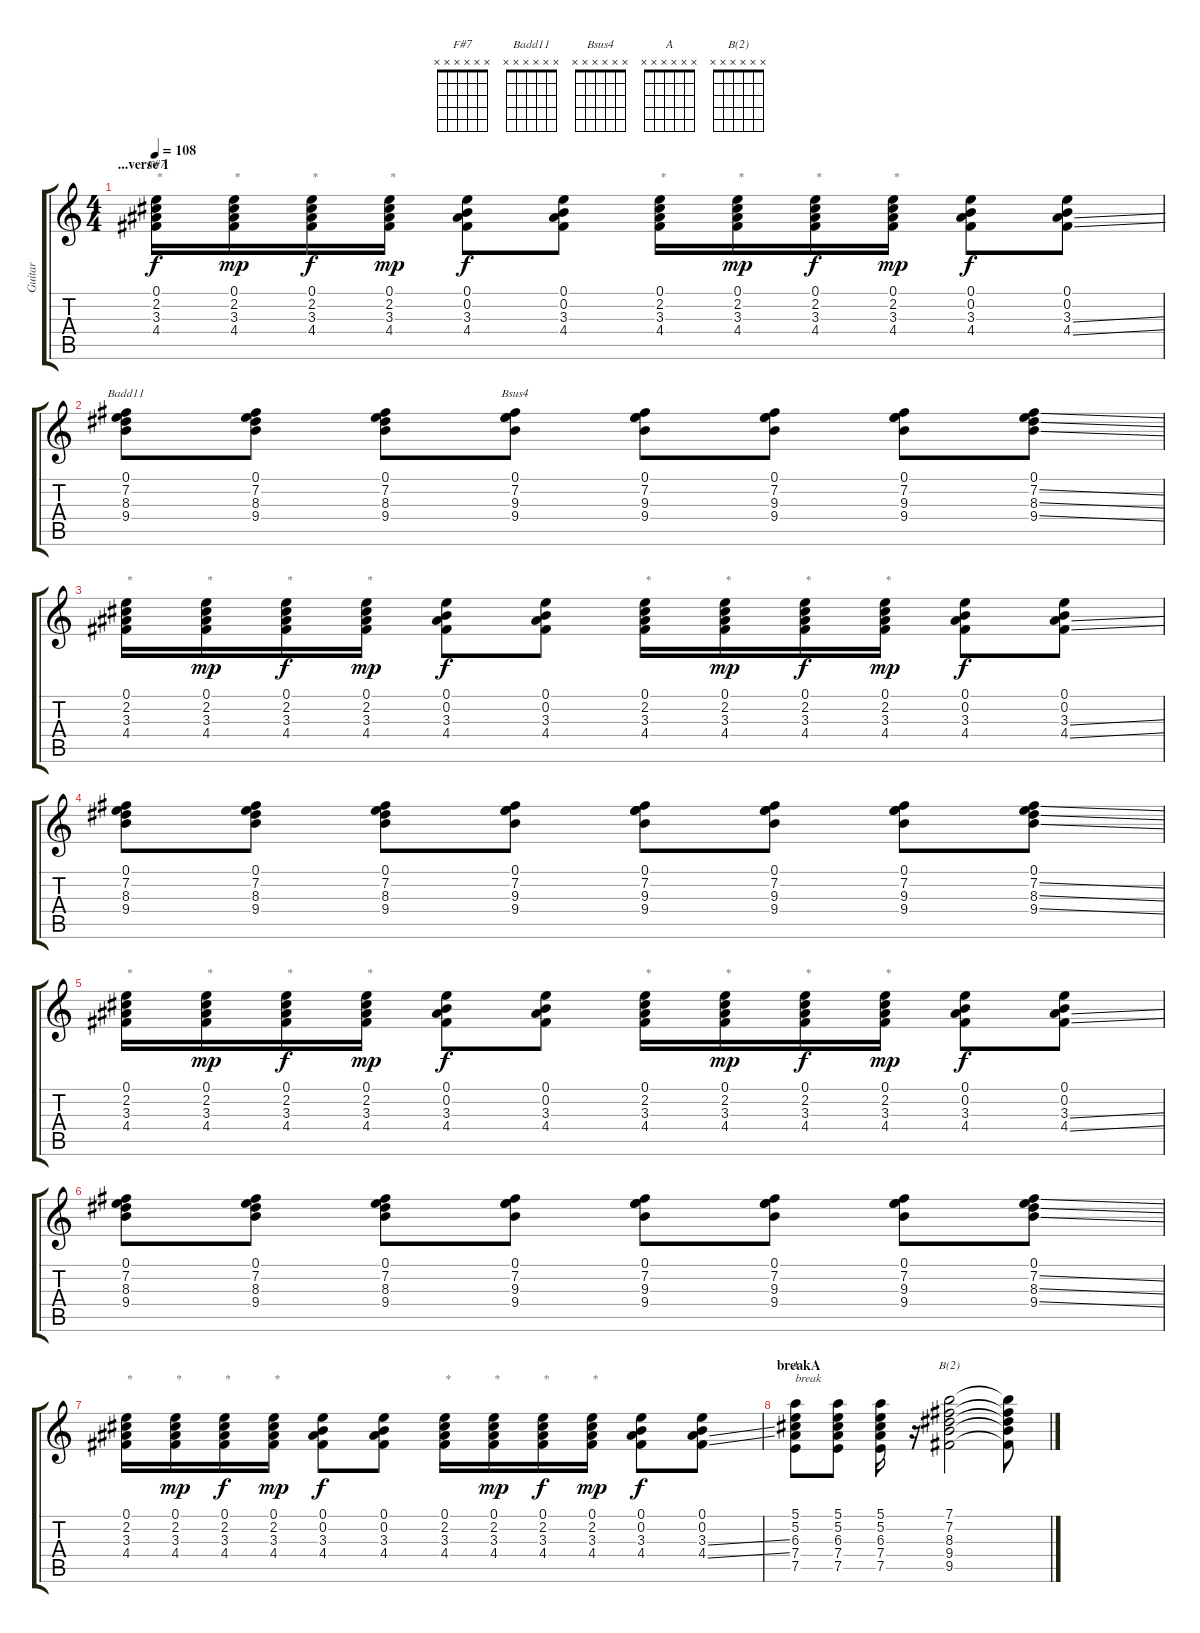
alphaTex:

\track ("Guitar" "Guitar") {instrument overdrivenguitar}
\staff {score tabs}
\tuning (E4 B3 G3 D3 A2 E2) {hide}
\chord ("F#7" x x x x x x)
\chord ("Badd11" x x x x x x)
\chord ("Bsus4" x x x x x x)
\chord ("A" x x x x x x)
\chord ("B(2)" x x x x x x)
\ts (4 4)
\section ("" "...verse 1")
\tempo 108
\clef g2
\ks c
(0.1 2.2 3.3 4.4).16{ch "F#7" txt "*" dy f} (0.1 2.2 3.3 4.4).16{txt "*" dy mp} (0.1 2.2 3.3 4.4).16{txt "*" dy f} (0.1 2.2 3.3 4.4).16{txt "*" dy mp} (0.1 0.2 3.3 4.4).8{dy f} (0.1 0.2 3.3 4.4).8 (0.1 2.2 3.3 4.4).16{txt "*"} (0.1 2.2 3.3 4.4).16{txt "*" dy mp} (0.1 2.2 3.3 4.4).16{txt "*" dy f} (0.1 2.2 3.3 4.4).16{txt "*" dy mp} (0.1 0.2 3.3 4.4).8{dy f} (0.1 0.2 3.3{ss} 4.4{ss}).8 |
(0.1 7.2 8.3 9.4).8{ch "Badd11"} (0.1 7.2 8.3 9.4).8 (0.1 7.2 8.3 9.4).8 (0.1 7.2 9.3 9.4).8{ch "Bsus4"} (0.1 7.2 9.3 9.4).8 (0.1 7.2 9.3 9.4).8 (0.1 7.2 9.3 9.4).8 (0.1 7.2{ss} 8.3{ss} 9.4{ss}).8 |
(0.1 2.2 3.3 4.4).16{txt "*"} (0.1 2.2 3.3 4.4).16{txt "*" dy mp} (0.1 2.2 3.3 4.4).16{txt "*" dy f} (0.1 2.2 3.3 4.4).16{txt "*" dy mp} (0.1 0.2 3.3 4.4).8{dy f} (0.1 0.2 3.3 4.4).8 (0.1 2.2 3.3 4.4).16{txt "*"} (0.1 2.2 3.3 4.4).16{txt "*" dy mp} (0.1 2.2 3.3 4.4).16{txt "*" dy f} (0.1 2.2 3.3 4.4).16{txt "*" dy mp} (0.1 0.2 3.3 4.4).8{dy f} (0.1 0.2 3.3{ss} 4.4{ss}).8 |
(0.1 7.2 8.3 9.4).8 (0.1 7.2 8.3 9.4).8 (0.1 7.2 8.3 9.4).8 (0.1 7.2 9.3 9.4).8 (0.1 7.2 9.3 9.4).8 (0.1 7.2 9.3 9.4).8 (0.1 7.2 9.3 9.4).8 (0.1 7.2{ss} 8.3{ss} 9.4{ss}).8 |
(0.1 2.2 3.3 4.4).16{txt "*"} (0.1 2.2 3.3 4.4).16{txt "*" dy mp} (0.1 2.2 3.3 4.4).16{txt "*" dy f} (0.1 2.2 3.3 4.4).16{txt "*" dy mp} (0.1 0.2 3.3 4.4).8{dy f} (0.1 0.2 3.3 4.4).8 (0.1 2.2 3.3 4.4).16{txt "*"} (0.1 2.2 3.3 4.4).16{txt "*" dy mp} (0.1 2.2 3.3 4.4).16{txt "*" dy f} (0.1 2.2 3.3 4.4).16{txt "*" dy mp} (0.1 0.2 3.3 4.4).8{dy f} (0.1 0.2 3.3{ss} 4.4{ss}).8 |
(0.1 7.2 8.3 9.4).8 (0.1 7.2 8.3 9.4).8 (0.1 7.2 8.3 9.4).8 (0.1 7.2 9.3 9.4).8 (0.1 7.2 9.3 9.4).8 (0.1 7.2 9.3 9.4).8 (0.1 7.2 9.3 9.4).8 (0.1 7.2{ss} 8.3{ss} 9.4{ss}).8 |
(0.1 2.2 3.3 4.4).16{txt "*"} (0.1 2.2 3.3 4.4).16{txt "*" dy mp} (0.1 2.2 3.3 4.4).16{txt "*" dy f} (0.1 2.2 3.3 4.4).16{txt "*" dy mp} (0.1 0.2 3.3 4.4).8{dy f} (0.1 0.2 3.3 4.4).8 (0.1 2.2 3.3 4.4).16{txt "*"} (0.1 2.2 3.3 4.4).16{txt "*" dy mp} (0.1 2.2 3.3 4.4).16{txt "*" dy f} (0.1 2.2 3.3 4.4).16{txt "*" dy mp} (0.1 0.2 3.3 4.4).8{dy f} (0.1 0.2 3.3{ss} 4.4{ss}).8 |
\section ("" "breakA")
(5.1 5.2 6.3 7.4 7.5).8{ch "A" txt "break"} (5.1 5.2 6.3 7.4 7.5).8 (5.1 5.2 6.3 7.4 7.5).16 r.16 (7.1 7.2 8.3 9.4 9.5).2{ch "B(2)"} (7.1{t} 7.2{t} 8.3{t} 9.4{t} 9.5{t}).8
